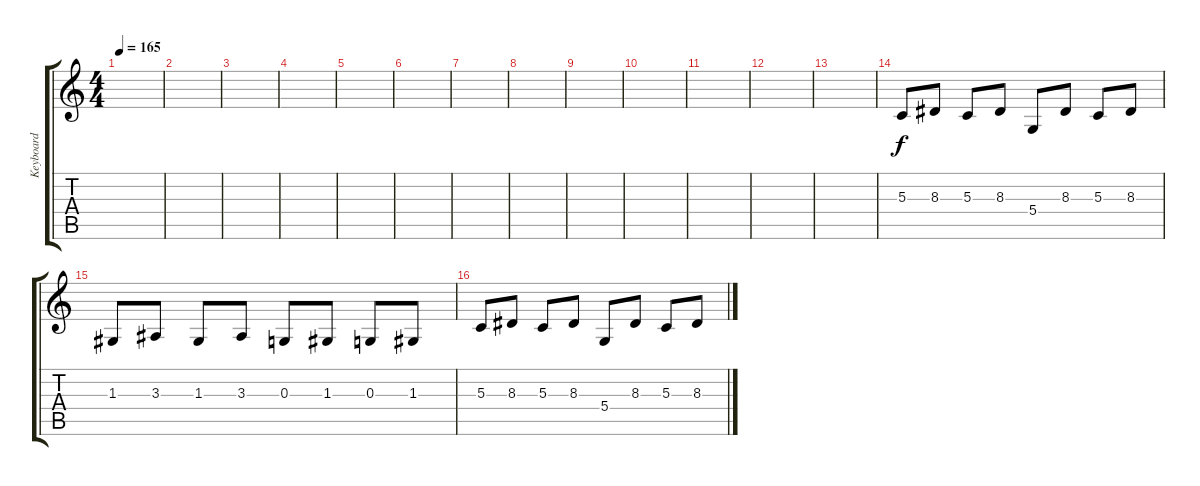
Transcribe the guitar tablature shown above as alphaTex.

\track ("Keyboard" "Keyboard") {instrument harpsichord}
\staff {score tabs}
\tuning (E4 B3 G3 D3 A2 E2) {hide}
\ts (4 4)
\tempo 165
\clef g2
\ks c
|
|
|
|
|
|
|
|
|
|
|
|
|
5.3.8 8.3.8 5.3.8 8.3.8 5.4.8 8.3.8 5.3.8 8.3.8 |
1.3.8 3.3.8 1.3.8 3.3.8 0.3.8 1.3.8 0.3.8 1.3.8 |
5.3.8 8.3.8 5.3.8 8.3.8 5.4.8 8.3.8 5.3.8 8.3.8
